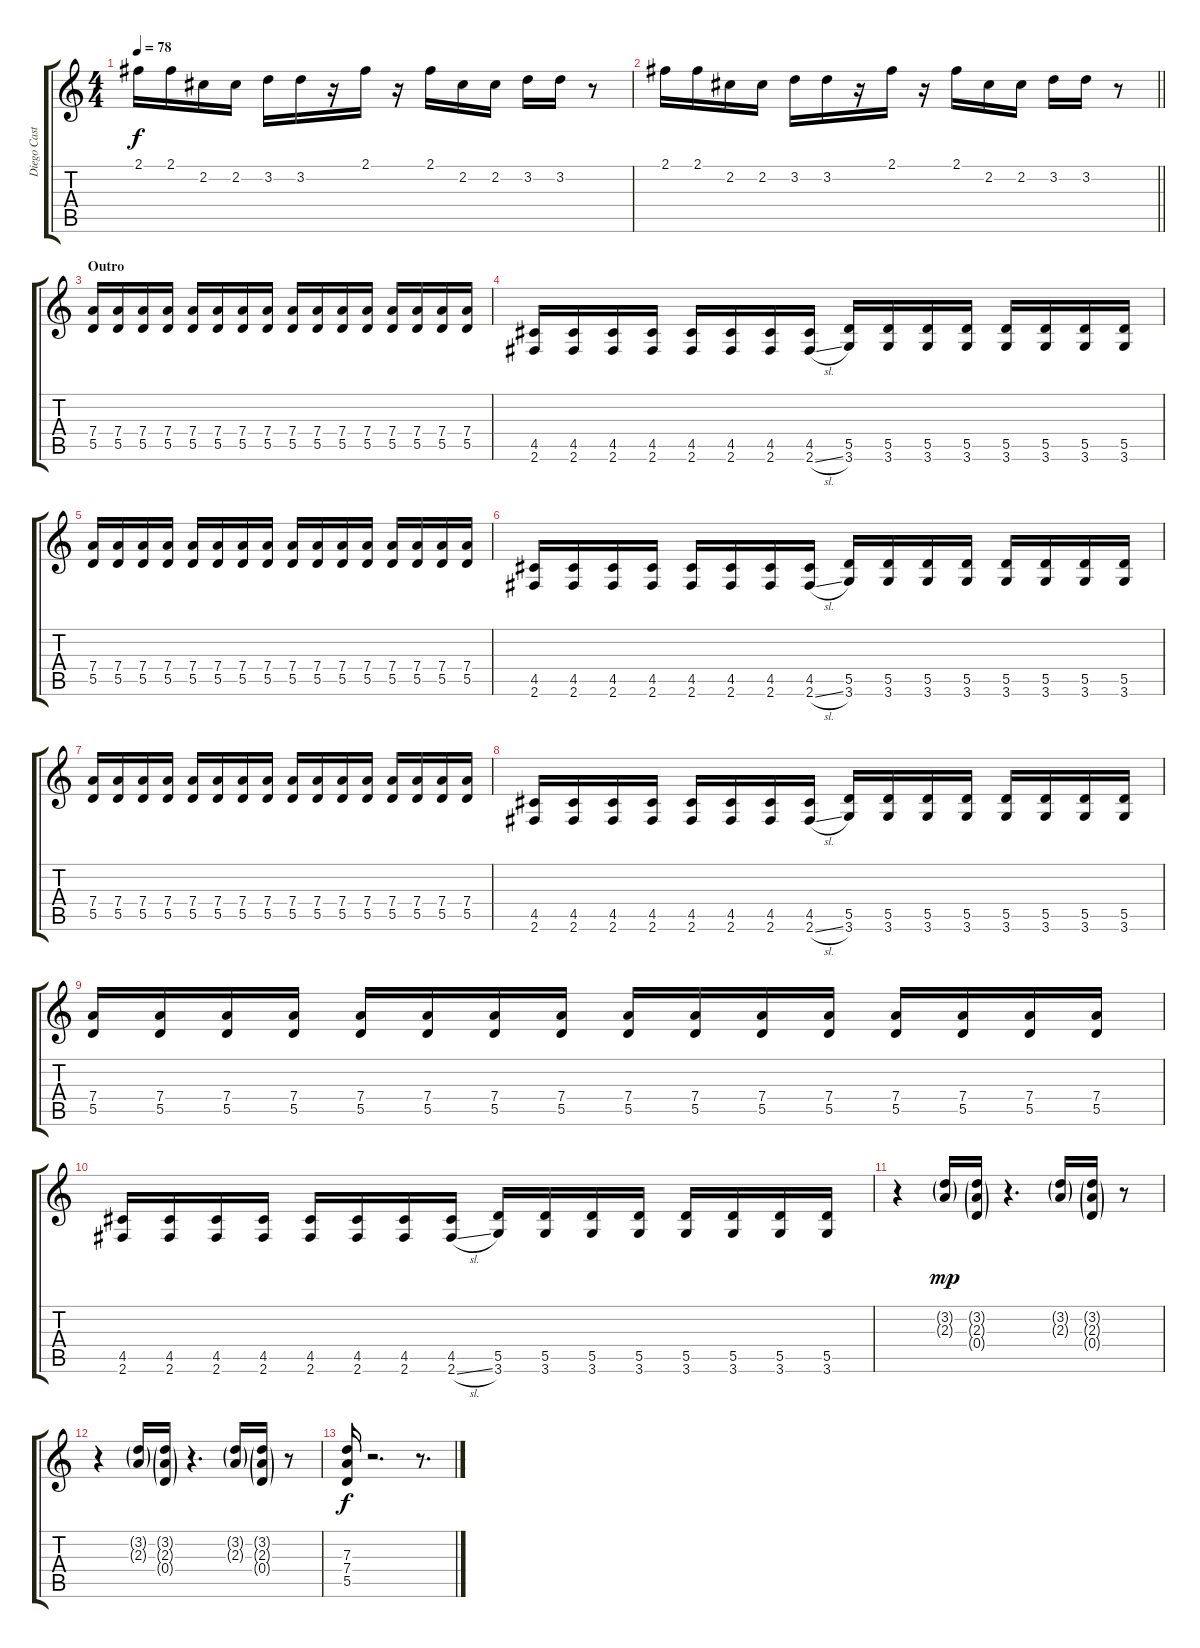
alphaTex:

\track ("Diego Castillo(Guitar)" "Diego Cast") {instrument overdrivenguitar}
\staff {score tabs}
\tuning (E4 B3 G3 D3 A2 E2) {hide}
\ts (4 4)
\tempo 78
\clef g2
\ks c
2.1.16{dy f} 2.1.16 2.2.16 2.2.16 3.2.16 3.2.16 r.16 2.1.16 r.16 2.1.16 2.2.16 2.2.16 3.2.16 3.2.16 r.8 |
\barLineRight lightlight
2.1.16 2.1.16 2.2.16 2.2.16 3.2.16 3.2.16 r.16 2.1.16 r.16 2.1.16 2.2.16 2.2.16 3.2.16 3.2.16 r.8 |
\section ("" "Outro")
(7.4 5.5).16 (7.4 5.5).16 (7.4 5.5).16 (7.4 5.5).16 (7.4 5.5).16 (7.4 5.5).16 (7.4 5.5).16 (7.4 5.5).16 (7.4 5.5).16 (7.4 5.5).16 (7.4 5.5).16 (7.4 5.5).16 (7.4 5.5).16 (7.4 5.5).16 (7.4 5.5).16 (7.4 5.5).16 |
(4.5 2.6).16 (4.5 2.6).16 (4.5 2.6).16 (4.5 2.6).16 (4.5 2.6).16 (4.5 2.6).16 (4.5 2.6).16 (4.5 2.6{sl}).16 (5.5 3.6).16 (5.5 3.6).16 (5.5 3.6).16 (5.5 3.6).16 (5.5 3.6).16 (5.5 3.6).16 (5.5 3.6).16 (5.5 3.6).16 |
(7.4 5.5).16 (7.4 5.5).16 (7.4 5.5).16 (7.4 5.5).16 (7.4 5.5).16 (7.4 5.5).16 (7.4 5.5).16 (7.4 5.5).16 (7.4 5.5).16 (7.4 5.5).16 (7.4 5.5).16 (7.4 5.5).16 (7.4 5.5).16 (7.4 5.5).16 (7.4 5.5).16 (7.4 5.5).16 |
(4.5 2.6).16 (4.5 2.6).16 (4.5 2.6).16 (4.5 2.6).16 (4.5 2.6).16 (4.5 2.6).16 (4.5 2.6).16 (4.5 2.6{sl}).16 (5.5 3.6).16 (5.5 3.6).16 (5.5 3.6).16 (5.5 3.6).16 (5.5 3.6).16 (5.5 3.6).16 (5.5 3.6).16 (5.5 3.6).16 |
(7.4 5.5).16 (7.4 5.5).16 (7.4 5.5).16 (7.4 5.5).16 (7.4 5.5).16 (7.4 5.5).16 (7.4 5.5).16 (7.4 5.5).16 (7.4 5.5).16 (7.4 5.5).16 (7.4 5.5).16 (7.4 5.5).16 (7.4 5.5).16 (7.4 5.5).16 (7.4 5.5).16 (7.4 5.5).16 |
(4.5 2.6).16 (4.5 2.6).16 (4.5 2.6).16 (4.5 2.6).16 (4.5 2.6).16 (4.5 2.6).16 (4.5 2.6).16 (4.5 2.6{sl}).16 (5.5 3.6).16 (5.5 3.6).16 (5.5 3.6).16 (5.5 3.6).16 (5.5 3.6).16 (5.5 3.6).16 (5.5 3.6).16 (5.5 3.6).16 |
(7.4 5.5).16 (7.4 5.5).16 (7.4 5.5).16 (7.4 5.5).16 (7.4 5.5).16 (7.4 5.5).16 (7.4 5.5).16 (7.4 5.5).16 (7.4 5.5).16 (7.4 5.5).16 (7.4 5.5).16 (7.4 5.5).16 (7.4 5.5).16 (7.4 5.5).16 (7.4 5.5).16 (7.4 5.5).16 |
(4.5 2.6).16 (4.5 2.6).16 (4.5 2.6).16 (4.5 2.6).16 (4.5 2.6).16 (4.5 2.6).16 (4.5 2.6).16 (4.5 2.6{sl}).16 (5.5 3.6).16 (5.5 3.6).16 (5.5 3.6).16 (5.5 3.6).16 (5.5 3.6).16 (5.5 3.6).16 (5.5 3.6).16 (5.5 3.6).16 |
r.4 (3.2{g} 2.3{g}).16{dy mp} (3.2{g} 2.3{g} 0.4{g}).16 r.4{d} (3.2{g} 2.3{g}).16 (3.2{g} 2.3{g} 0.4{g}).16 r.8 |
r.4 (3.2{g} 2.3{g}).16 (3.2{g} 2.3{g} 0.4{g}).16 r.4{d} (3.2{g} 2.3{g}).16 (3.2{g} 2.3{g} 0.4{g}).16 r.8 |
(7.3 7.4 5.5).16{dy f} r.2{d} r.8{d}
